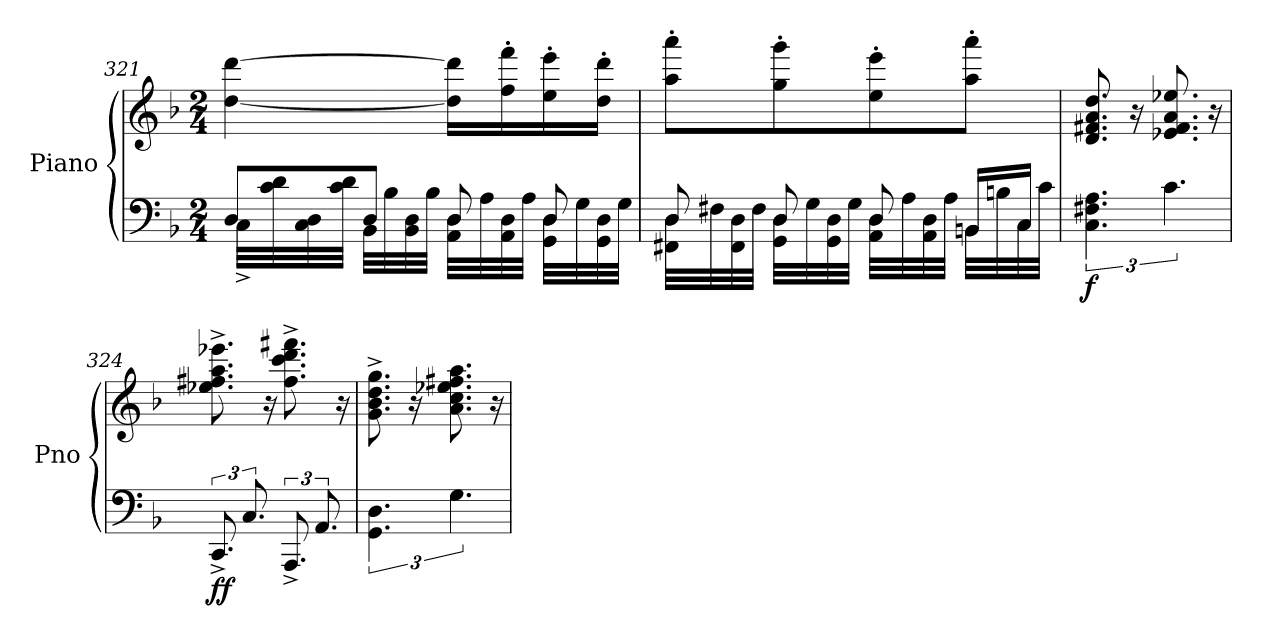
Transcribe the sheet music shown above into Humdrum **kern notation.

**kern	**kern	**dynam
*part1	*part1	*part1
*staff2	*staff1	*staff1/2
*I"Piano	*	*
*I'Pno	*	*
*clefF4	*clefG2	*
*k[b-]	*k[b-]	*
*M2/4	*M2/4	*
=321	=321	=321
*^	*	*
8D/L	32C^\LLL	[4dd\ [4ddd\	.
.	32c\ 32d\	.	.
.	32C\ 32D\	.	.
.	32c\ 32d\JJJ	.	.
8D/J	32BB-\LLL	.	.
.	32B-\	.	.
.	32BB-\ 32D\	.	.
.	32B-\JJJ	.	.
8D/	32AA\ 32D\LLL	16dd\] 16ddd\]LL	.
.	32A\	.	.
.	32AA\ 32D\	16ff\' 16fff\'	.
.	32A\JJJ	.	.
8D/	32GG\ 32D\LLL	16ee\' 16eee\'	.
.	32G\	.	.
.	32GG\ 32D\	16dd\' 16ddd\'JJ	.
.	32G\JJJ	.	.
!!LO:PB:g=z
=322	=322	=322	=322
8D/	32FF#X\ 32D\LLL	8aa\' 8aaa\'L	.
.	32F#X\	.	.
.	32FF#\ 32D\	.	.
.	32F#\JJJ	.	.
8D/	32GG\ 32D\LLL	8gg\' 8ggg\'	.
.	32G\	.	.
.	32GG\ 32D\	.	.
.	32G\JJJ	.	.
8D/	32AA\ 32D\LLL	8ee\' 8eee\'	.
.	32A\	.	.
.	32AA\ 32D\	.	.
.	32A\JJJ	.	.
16BBn/LL	32BB\LLL	8aa\' 8aaa\'J	.
.	32Bn\	.	.
16C/JJ	32C\	.	.
.	32c\JJJ	.	.
=323	=323	=323	=323
!	!	!	!LO:DY:b=2
*v	*v	*	*
6.C\ 6.F#X\ 6.A\	8.d/ 8.f#X/ 8.a/ 8.dd/	f
.	16r	.
6.c\	8.e-X/ 8.f#/ 8.a/ 8.ee-X/	.
.	16r	.
=324	=324	=324
!	!	!LO:DY:b=2
12.CC^/	8.ee-X\^ 8.ff#X\^ 8.aa\^ 8.eee-X\^	ff
12.C/	.	.
.	16r	.
12.AAA^/	8.ff#\^ 8.ccc\^ 8.ddd\^ 8.fff#X\^	.
12.AA/	.	.
.	16r	.
=325	=325	=325
6.GG\ 6.D\	8.g\^ 8.b-\^ 8.dd\^ 8.gg\^	.
.	16r	.
6.G\	8.a\ 8.cc\ 8.ee-X\ 8.ff#X\ 8.aa\	.
.	16r	.
=	=	=
*-	*-	*-
